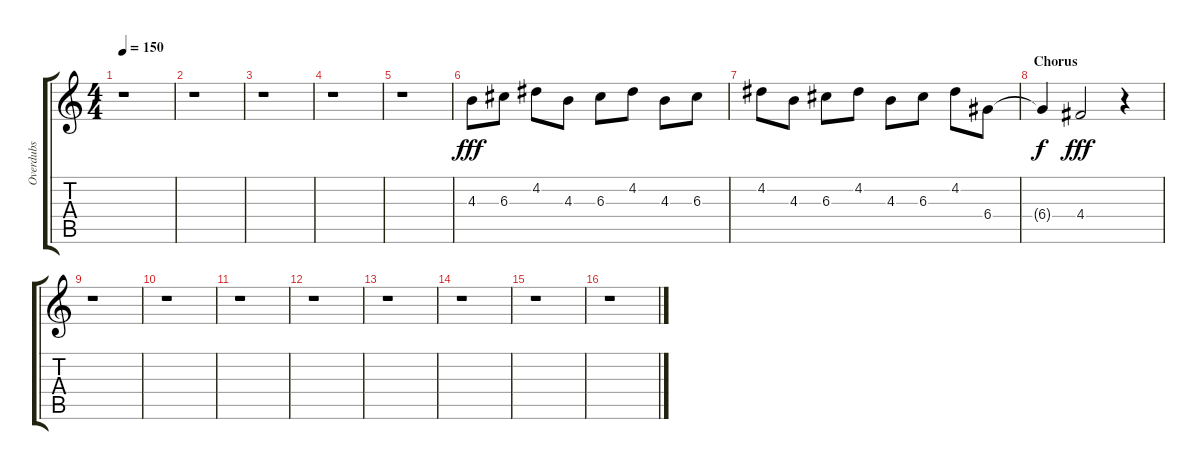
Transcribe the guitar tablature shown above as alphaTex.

\track ("Overdubs" "Overdubs") {instrument overdrivenguitar}
\staff {score tabs}
\tuning (E4 B3 G3 D3 A2 E2) {hide}
\ts (4 4)
\tempo 150
\clef g2
\ks c
r.1{dy fff} |
r.1 |
r.1 |
r.1 |
r.1 |
4.3.8 6.3.8 4.2.8 4.3.8 6.3.8 4.2.8 4.3.8 6.3.8 |
4.2.8 4.3.8 6.3.8 4.2.8 4.3.8 6.3.8 4.2.8 6.4.8 |
\section ("" "Chorus")
6.4{t}.4{dy f} 4.4.2{dy fff} r.4 |
r.1 |
r.1 |
r.1 |
r.1 |
r.1 |
r.1 |
r.1 |
r.1
